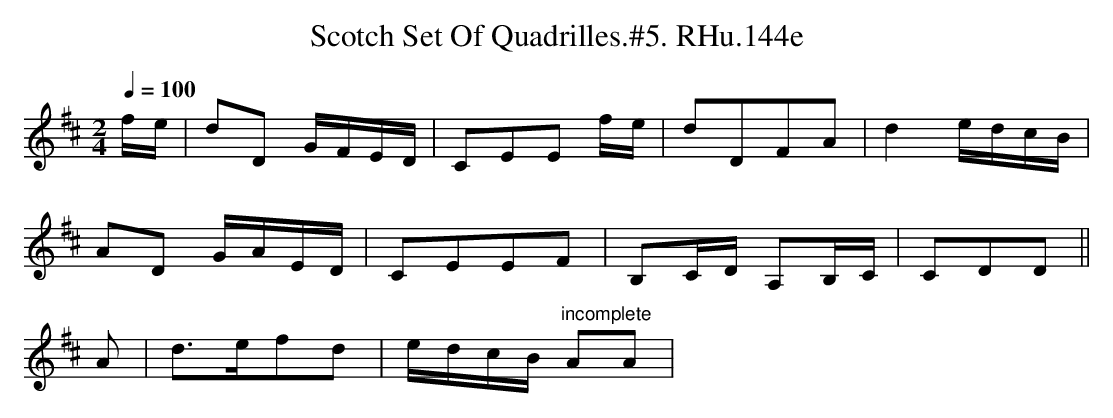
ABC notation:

X:1
T:Scotch Set Of Quadrilles.#5. RHu.144e
L:1/8
M:2/4
Q:1/4=100
K:D
f/e/|dD G/F/E/D/|CEE f/e/|dDFA|d2e/d/c/B/|
AD G/A/E/D/|CEEF|B,C/D/ A,B,/C/|CDD||
A|d>efd|e/d/c/B/"incomplete" AA|
